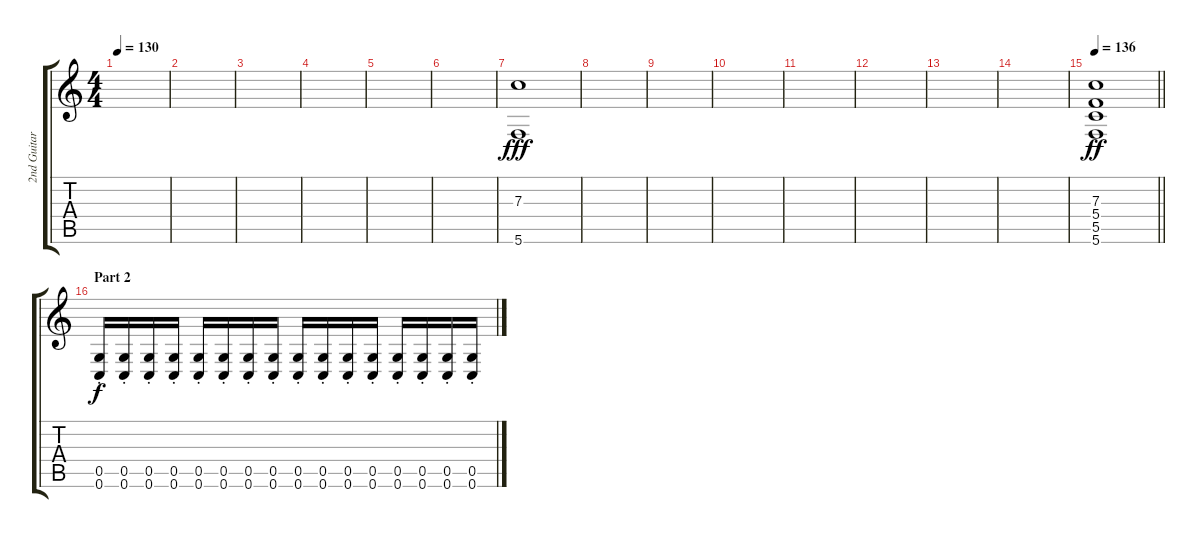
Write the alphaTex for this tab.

\track ("2nd Guitar" "2nd Guitar") {instrument distortionguitar}
\staff {score tabs}
\tuning (D4 A3 F3 C3 G2 C2) {hide}
\ts (4 4)
\tempo 130
\clef g2
\ks c
|
|
|
|
|
|
(7.3 5.6).1{dy fff volume 10} |
|
|
|
|
|
|
|
\tempo 136
\barLineRight lightlight
(7.3 5.4 5.5 5.6).1{dy ff volume 15} |
\section ("" "Part 2")
(0.5{st} 0.6{st}).16{dy f} (0.5{st} 0.6{st}).16 (0.5{st} 0.6{st}).16 (0.5{st} 0.6{st}).16 (0.5{st} 0.6{st}).16 (0.5{st} 0.6{st}).16 (0.5{st} 0.6{st}).16 (0.5{st} 0.6{st}).16 (0.5{st} 0.6{st}).16 (0.5{st} 0.6{st}).16 (0.5{st} 0.6{st}).16 (0.5{st} 0.6{st}).16 (0.5{st} 0.6{st}).16 (0.5{st} 0.6{st}).16 (0.5{st} 0.6{st}).16 (0.5{st} 0.6{st}).16
